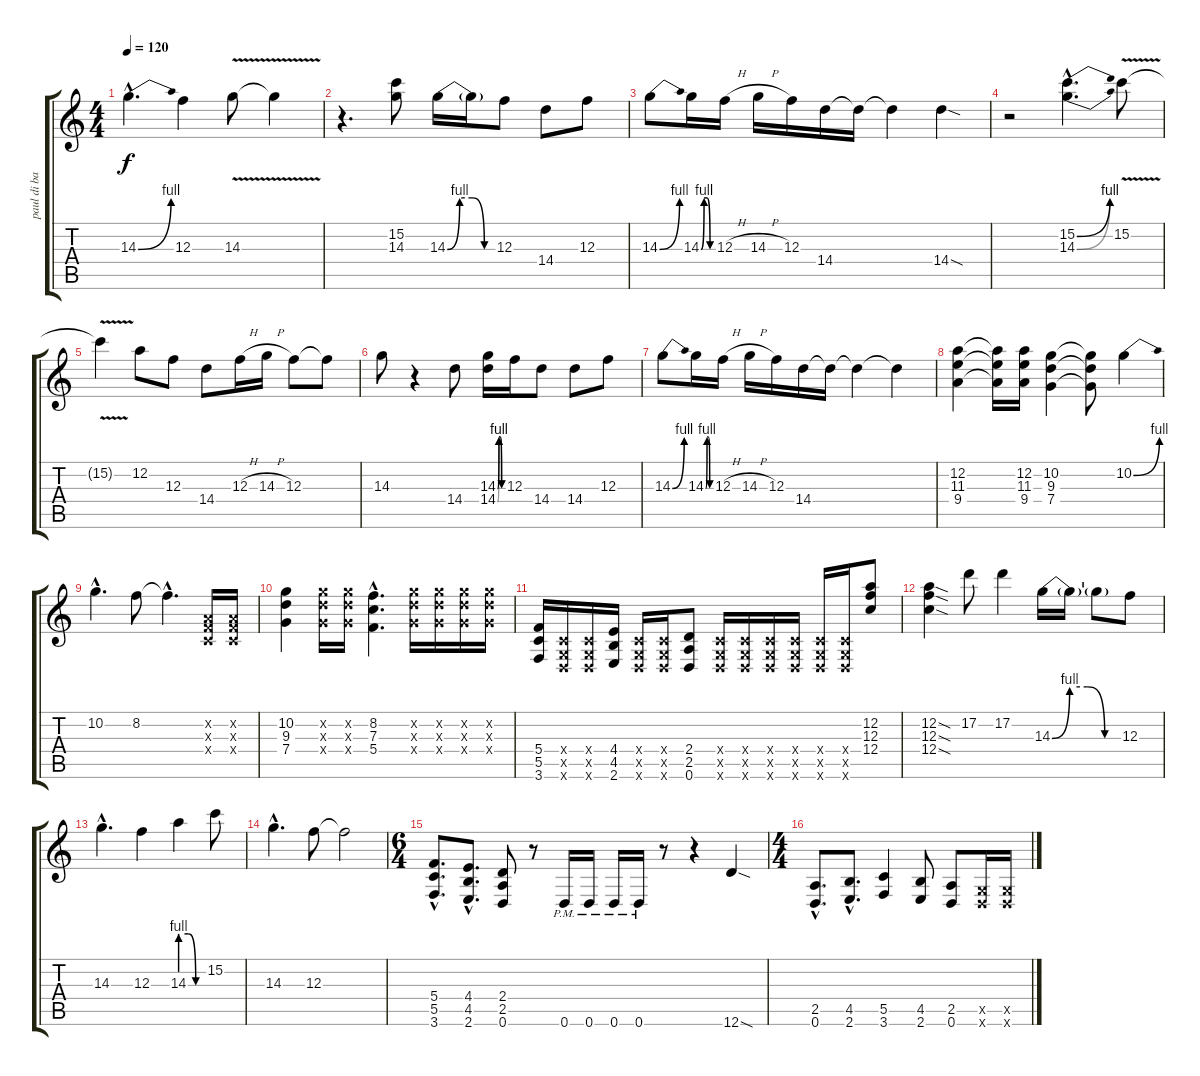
\track ("paul di bartolo" "paul di ba") {instrument distortionguitar}
\staff {score tabs}
\tuning (D4 A3 F3 C3 G2 D2) {hide}
\ts (4 4)
\tempo 120
\clef g2
\ks c
14.3{be (bend 0 0 60 4) hac}.4{d dy f} 12.3.4 14.3{v}.8 14.3{t}.4 |
r.4{d} (15.2 14.3).8 14.3{be (custom 0 0 15 4 30 4 45 0 60 0)}.16 14.3{t}.16 12.3.8 14.4.8 12.3.8 |
14.3{be (bend 0 0 60 4)}.8 14.3{be (custom 0 0 15 4 30 4 45 0 60 0)}.16 12.3{h}.16 14.3{h}.16 12.3.16 14.4.16 14.4{t}.16 14.4{t}.4 14.4{sod}.4 |
r.2 (15.2{be (bend 0 0 60 4) hac} 14.3{be (bend 0 0 60 4) hac}).4{d} 15.2{v}.8 |
15.2{t}.4 12.2.8 12.3.8 14.4.8 12.3{h}.16 14.3{h}.16 12.3.8 12.3{t}.8 |
14.3.8 r.4 14.4.8 (14.3{be (custom 0 0 15 4 30 4 45 0 60 0)} 14.4{be (custom 0 0 15 4 30 4 45 0 60 0)}).16 12.3.16 14.4.8 14.4.8 12.3.8 |
14.3{be (bend 0 0 60 4)}.8 14.3{be (custom 0 0 15 4 30 4 45 0 60 0)}.16 12.3{h}.16 14.3{h}.16 12.3.16 14.4.16 14.4{t}.16 14.4{t}.4 14.4{t}.4 |
(12.2 11.3 9.4).4 (12.2{t} 11.3{t} 9.4{t}).16 (12.2 11.3 9.4).16 (10.2 9.3 7.4).4 (10.2{t} 9.3{t} 7.4{t}).8 10.2{be (bend 0 0 60 4)}.4 |
10.2{hac}.4{d} 8.2.8 8.2{hac t}.4{d} (0.2{x} 0.3{x} 0.4{x}).16 (0.2{x} 0.3{x} 0.4{x}).16 |
(10.2 9.3 7.4).4 (10.2{x} 9.3{x} 7.4{x}).16 (10.2{x} 9.3{x} 7.4{x}).16 (8.2{hac} 7.3{hac} 5.4{hac}).4{d} (10.2{x} 9.3{x} 7.4{x}).16 (10.2{x} 9.3{x} 7.4{x}).16 (10.2{x} 9.3{x} 7.4{x}).16 (10.2{x} 9.3{x} 7.4{x}).16 |
(5.4 5.5 3.6).16 (0.4{x} 0.5{x} 0.6{x}).16 (0.4{x} 0.5{x} 0.6{x}).16 (4.4 4.5 2.6).16 (0.4{x} 0.5{x} 0.6{x}).16 (0.4{x} 0.5{x} 0.6{x}).16 (2.4 2.5 0.6).8 (0.4{x} 0.5{x} 0.6{x}).16 (0.4{x} 0.5{x} 0.6{x}).16 (0.4{x} 0.5{x} 0.6{x}).16 (0.4{x} 0.5{x} 0.6{x}).16 (0.4{x} 0.5{x} 0.6{x}).16 (0.4{x} 0.5{x} 0.6{x}).16 (12.2 12.3 12.4).8 |
(12.2{sod} 12.3{sod} 12.4{sod}).4 17.2.8 17.2.4 14.3{be (custom 0 0 15 4 30 4 45 0 60 0)}.16 14.3{t}.16 14.3{t}.8 12.3.8 |
14.3{hac}.4{d} 12.3.4 14.3{be (custom 0 4 20 4 40 0 60 0)}.4 15.2.8 |
14.3{hac}.4{d} 12.3.8 12.3{t}.2 |
\ts (6 4)
(5.4{hac} 5.5{hac} 3.6{hac}).8{d} (4.4{hac} 4.5{hac} 2.6{hac}).8{d} (2.4 2.5 0.6).8 r.8 0.6{pm}.16 0.6{pm}.16 0.6{pm}.16 0.6{pm}.16 r.8 r.4 12.6{sod}.4 |
\ts (4 4)
(2.5{hac} 0.6{hac}).8{d} (4.5{hac} 2.6{hac}).8{d} (5.5 3.6).4 (4.5 2.6).8 (2.5 0.6).8 (0.5{x} 0.6{x}).16 (0.5{x} 0.6{x}).16
